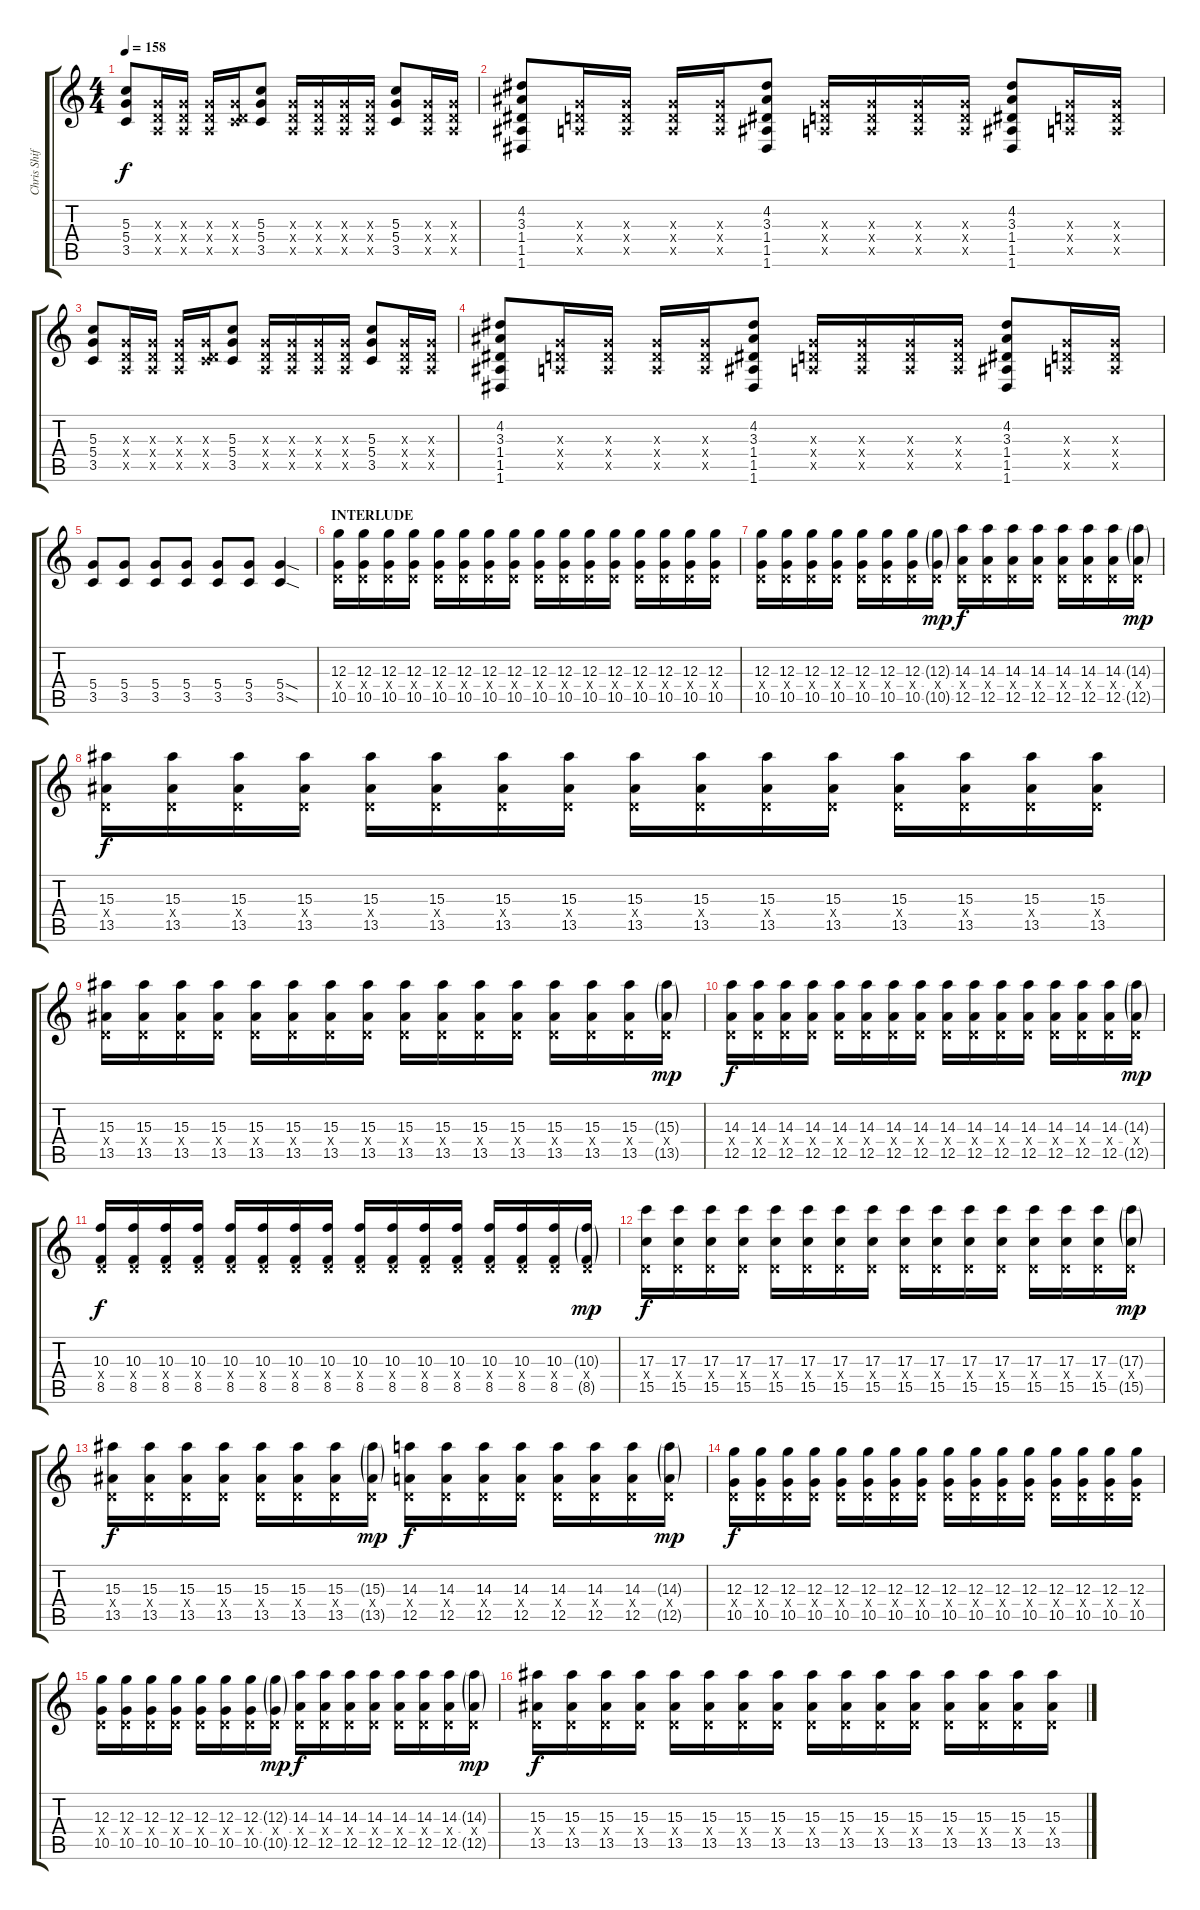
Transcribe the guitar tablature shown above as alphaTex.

\track ("Chris Shiflet (Guitar)" "Chris Shif") {instrument overdrivenguitar}
\staff {score tabs}
\tuning (E4 B3 G3 D3 A2 D2) {hide}
\ts (4 4)
\tempo 158
\clef g2
\ks c
(5.3 5.4 3.5).8{dy f} (0.3{x} 0.4{x} 0.5{x}).16 (0.3{x} 0.4{x} 0.5{x}).16 (0.3{x} 0.4{x} 0.5{x}).16 (0.3{x} 0.4{x} 3.5{x}).16 (5.3 5.4 3.5).8 (0.3{x} 0.4{x} 0.5{x}).16 (0.3{x} 0.4{x} 0.5{x}).16 (0.3{x} 0.4{x} 0.5{x}).16 (0.3{x} 0.4{x} 0.5{x}).16 (5.3 5.4 3.5).8 (0.3{x} 0.4{x} 0.5{x}).16 (0.3{x} 0.4{x} 0.5{x}).16 |
(4.2 3.3 1.4 1.5 1.6).8 (0.3{x} 0.4{x} 0.5{x}).16 (0.3{x} 0.4{x} 0.5{x}).16 (0.3{x} 0.4{x} 0.5{x}).16 (0.3{x} 0.4{x} 0.5{x}).16 (4.2 3.3 1.4 1.5 1.6).8 (0.3{x} 0.4{x} 0.5{x}).16 (0.3{x} 0.4{x} 0.5{x}).16 (0.3{x} 0.4{x} 0.5{x}).16 (0.3{x} 0.4{x} 0.5{x}).16 (4.2 3.3 1.4 1.5 1.6).8 (0.3{x} 0.4{x} 0.5{x}).16 (0.3{x} 0.4{x} 0.5{x}).16 |
(5.3 5.4 3.5).8 (0.3{x} 0.4{x} 0.5{x}).16 (0.3{x} 0.4{x} 0.5{x}).16 (0.3{x} 0.4{x} 0.5{x}).16 (0.3{x} 0.4{x} 3.5{x}).16 (5.3 5.4 3.5).8 (0.3{x} 0.4{x} 0.5{x}).16 (0.3{x} 0.4{x} 0.5{x}).16 (0.3{x} 0.4{x} 0.5{x}).16 (0.3{x} 0.4{x} 0.5{x}).16 (5.3 5.4 3.5).8 (0.3{x} 0.4{x} 0.5{x}).16 (0.3{x} 0.4{x} 0.5{x}).16 |
(4.2 3.3 1.4 1.5 1.6).8 (0.3{x} 0.4{x} 0.5{x}).16 (0.3{x} 0.4{x} 0.5{x}).16 (0.3{x} 0.4{x} 0.5{x}).16 (0.3{x} 0.4{x} 0.5{x}).16 (4.2 3.3 1.4 1.5 1.6).8 (0.3{x} 0.4{x} 0.5{x}).16 (0.3{x} 0.4{x} 0.5{x}).16 (0.3{x} 0.4{x} 0.5{x}).16 (0.3{x} 0.4{x} 0.5{x}).16 (4.2 3.3 1.4 1.5 1.6).8 (0.3{x} 0.4{x} 0.5{x}).16 (0.3{x} 0.4{x} 0.5{x}).16 |
(5.4 3.5).8 (5.4 3.5).8 (5.4 3.5).8 (5.4 3.5).8 (5.4 3.5).8 (5.4 3.5).8 (5.4{sod} 3.5{sod}).4 |
\section ("" "INTERLUDE")
(12.3 0.4{x} 10.5).16 (12.3 0.4{x} 10.5).16 (12.3 0.4{x} 10.5).16 (12.3 0.4{x} 10.5).16 (12.3 0.4{x} 10.5).16 (12.3 0.4{x} 10.5).16 (12.3 0.4{x} 10.5).16 (12.3 0.4{x} 10.5).16 (12.3 0.4{x} 10.5).16 (12.3 0.4{x} 10.5).16 (12.3 0.4{x} 10.5).16 (12.3 0.4{x} 10.5).16 (12.3 0.4{x} 10.5).16 (12.3 0.4{x} 10.5).16 (12.3 0.4{x} 10.5).16 (12.3 0.4{x} 10.5).16 |
(12.3 0.4{x} 10.5).16 (12.3 0.4{x} 10.5).16 (12.3 0.4{x} 10.5).16 (12.3 0.4{x} 10.5).16 (12.3 0.4{x} 10.5).16 (12.3 0.4{x} 10.5).16 (12.3 0.4{x} 10.5).16 (12.3{g} 0.4{x} 10.5{g}).16{dy mp} (14.3 0.4{x} 12.5).16{dy f} (14.3 0.4{x} 12.5).16 (14.3 0.4{x} 12.5).16 (14.3 0.4{x} 12.5).16 (14.3 0.4{x} 12.5).16 (14.3 0.4{x} 12.5).16 (14.3 0.4{x} 12.5).16 (14.3{g} 0.4{x} 12.5{g}).16{dy mp} |
(15.3 0.4{x} 13.5).16{dy f} (15.3 0.4{x} 13.5).16 (15.3 0.4{x} 13.5).16 (15.3 0.4{x} 13.5).16 (15.3 0.4{x} 13.5).16 (15.3 0.4{x} 13.5).16 (15.3 0.4{x} 13.5).16 (15.3 0.4{x} 13.5).16 (15.3 0.4{x} 13.5).16 (15.3 0.4{x} 13.5).16 (15.3 0.4{x} 13.5).16 (15.3 0.4{x} 13.5).16 (15.3 0.4{x} 13.5).16 (15.3 0.4{x} 13.5).16 (15.3 0.4{x} 13.5).16 (15.3 0.4{x} 13.5).16 |
(15.3 0.4{x} 13.5).16 (15.3 0.4{x} 13.5).16 (15.3 0.4{x} 13.5).16 (15.3 0.4{x} 13.5).16 (15.3 0.4{x} 13.5).16 (15.3 0.4{x} 13.5).16 (15.3 0.4{x} 13.5).16 (15.3 0.4{x} 13.5).16 (15.3 0.4{x} 13.5).16 (15.3 0.4{x} 13.5).16 (15.3 0.4{x} 13.5).16 (15.3 0.4{x} 13.5).16 (15.3 0.4{x} 13.5).16 (15.3 0.4{x} 13.5).16 (15.3 0.4{x} 13.5).16 (15.3{g} 0.4{x} 13.5{g}).16{dy mp} |
(14.3 0.4{x} 12.5).16{dy f} (14.3 0.4{x} 12.5).16 (14.3 0.4{x} 12.5).16 (14.3 0.4{x} 12.5).16 (14.3 0.4{x} 12.5).16 (14.3 0.4{x} 12.5).16 (14.3 0.4{x} 12.5).16 (14.3 0.4{x} 12.5).16 (14.3 0.4{x} 12.5).16 (14.3 0.4{x} 12.5).16 (14.3 0.4{x} 12.5).16 (14.3 0.4{x} 12.5).16 (14.3 0.4{x} 12.5).16 (14.3 0.4{x} 12.5).16 (14.3 0.4{x} 12.5).16 (14.3{g} 0.4{x} 12.5{g}).16{dy mp} |
(10.3 0.4{x} 8.5).16{dy f} (10.3 0.4{x} 8.5).16 (10.3 0.4{x} 8.5).16 (10.3 0.4{x} 8.5).16 (10.3 0.4{x} 8.5).16 (10.3 0.4{x} 8.5).16 (10.3 0.4{x} 8.5).16 (10.3 0.4{x} 8.5).16 (10.3 0.4{x} 8.5).16 (10.3 0.4{x} 8.5).16 (10.3 0.4{x} 8.5).16 (10.3 0.4{x} 8.5).16 (10.3 0.4{x} 8.5).16 (10.3 0.4{x} 8.5).16 (10.3 0.4{x} 8.5).16 (10.3{g} 0.4{x} 8.5{g}).16{dy mp} |
(17.3 0.4{x} 15.5).16{dy f} (17.3 0.4{x} 15.5).16 (17.3 0.4{x} 15.5).16 (17.3 0.4{x} 15.5).16 (17.3 0.4{x} 15.5).16 (17.3 0.4{x} 15.5).16 (17.3 0.4{x} 15.5).16 (17.3 0.4{x} 15.5).16 (17.3 0.4{x} 15.5).16 (17.3 0.4{x} 15.5).16 (17.3 0.4{x} 15.5).16 (17.3 0.4{x} 15.5).16 (17.3 0.4{x} 15.5).16 (17.3 0.4{x} 15.5).16 (17.3 0.4{x} 15.5).16 (17.3{g} 0.4{x} 15.5{g}).16{dy mp} |
(15.3 0.4{x} 13.5).16{dy f} (15.3 0.4{x} 13.5).16 (15.3 0.4{x} 13.5).16 (15.3 0.4{x} 13.5).16 (15.3 0.4{x} 13.5).16 (15.3 0.4{x} 13.5).16 (15.3 0.4{x} 13.5).16 (15.3{g} 0.4{x} 13.5{g}).16{dy mp} (14.3 0.4{x} 12.5).16{dy f} (14.3 0.4{x} 12.5).16 (14.3 0.4{x} 12.5).16 (14.3 0.4{x} 12.5).16 (14.3 0.4{x} 12.5).16 (14.3 0.4{x} 12.5).16 (14.3 0.4{x} 12.5).16 (14.3{g} 0.4{x} 12.5{g}).16{dy mp} |
(12.3 0.4{x} 10.5).16{dy f} (12.3 0.4{x} 10.5).16 (12.3 0.4{x} 10.5).16 (12.3 0.4{x} 10.5).16 (12.3 0.4{x} 10.5).16 (12.3 0.4{x} 10.5).16 (12.3 0.4{x} 10.5).16 (12.3 0.4{x} 10.5).16 (12.3 0.4{x} 10.5).16 (12.3 0.4{x} 10.5).16 (12.3 0.4{x} 10.5).16 (12.3 0.4{x} 10.5).16 (12.3 0.4{x} 10.5).16 (12.3 0.4{x} 10.5).16 (12.3 0.4{x} 10.5).16 (12.3 0.4{x} 10.5).16 |
(12.3 0.4{x} 10.5).16 (12.3 0.4{x} 10.5).16 (12.3 0.4{x} 10.5).16 (12.3 0.4{x} 10.5).16 (12.3 0.4{x} 10.5).16 (12.3 0.4{x} 10.5).16 (12.3 0.4{x} 10.5).16 (12.3{g} 0.4{x} 10.5{g}).16{dy mp} (14.3 0.4{x} 12.5).16{dy f} (14.3 0.4{x} 12.5).16 (14.3 0.4{x} 12.5).16 (14.3 0.4{x} 12.5).16 (14.3 0.4{x} 12.5).16 (14.3 0.4{x} 12.5).16 (14.3 0.4{x} 12.5).16 (14.3{g} 0.4{x} 12.5{g}).16{dy mp} |
(15.3 0.4{x} 13.5).16{dy f} (15.3 0.4{x} 13.5).16 (15.3 0.4{x} 13.5).16 (15.3 0.4{x} 13.5).16 (15.3 0.4{x} 13.5).16 (15.3 0.4{x} 13.5).16 (15.3 0.4{x} 13.5).16 (15.3 0.4{x} 13.5).16 (15.3 0.4{x} 13.5).16 (15.3 0.4{x} 13.5).16 (15.3 0.4{x} 13.5).16 (15.3 0.4{x} 13.5).16 (15.3 0.4{x} 13.5).16 (15.3 0.4{x} 13.5).16 (15.3 0.4{x} 13.5).16 (15.3 0.4{x} 13.5).16
